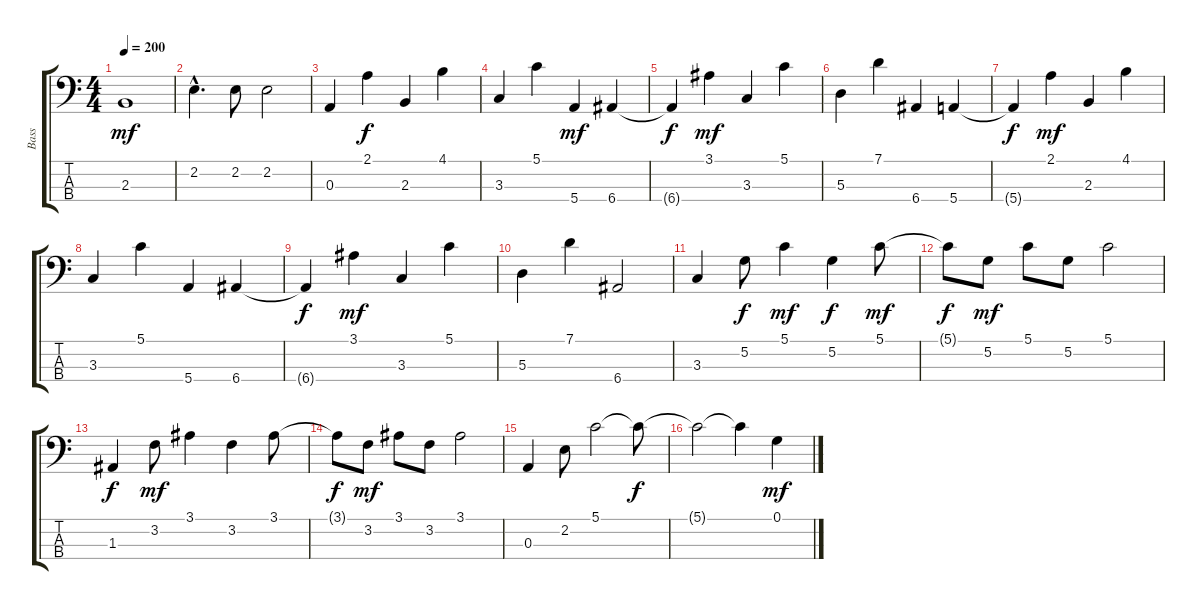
\track ("Bass" "Bass") {instrument fretlessbass}
\staff {score tabs}
\tuning (G2 D2 A1 E1) {hide}
\ts (4 4)
\tempo 200
\clef f4
\ks c
2.3.1{dy mf} |
2.2{hac}.4{d} 2.2.8 2.2.2 |
0.3.4 2.1.4{dy f} 2.3.4 4.1.4 |
3.3.4 5.1.4 5.4.4{dy mf} 6.4.4 |
6.4{t}.4{dy f} 3.1.4{dy mf} 3.3.4 5.1.4 |
5.3.4 7.1.4 6.4.4 5.4.4 |
5.4{t}.4{dy f} 2.1.4{dy mf} 2.3.4 4.1.4 |
3.3.4 5.1.4 5.4.4 6.4.4 |
6.4{t}.4{dy f} 3.1.4{dy mf} 3.3.4 5.1.4 |
5.3.4 7.1.4 6.4.2 |
3.3.4 5.2.8{dy f} 5.1.4{dy mf} 5.2.4{dy f} 5.1.8{dy mf} |
5.1{t}.8{dy f} 5.2.8{dy mf} 5.1.8 5.2.8 5.1.2 |
1.3.4{dy f} 3.2.8{dy mf} 3.1.4 3.2.4 3.1.8 |
3.1{t}.8{dy f} 3.2.8{dy mf} 3.1.8 3.2.8 3.1.2 |
0.3.4 2.2.8 5.1.2 5.1{t}.8{dy f} |
5.1{t}.2 5.1{t}.4 0.1.4{dy mf}
